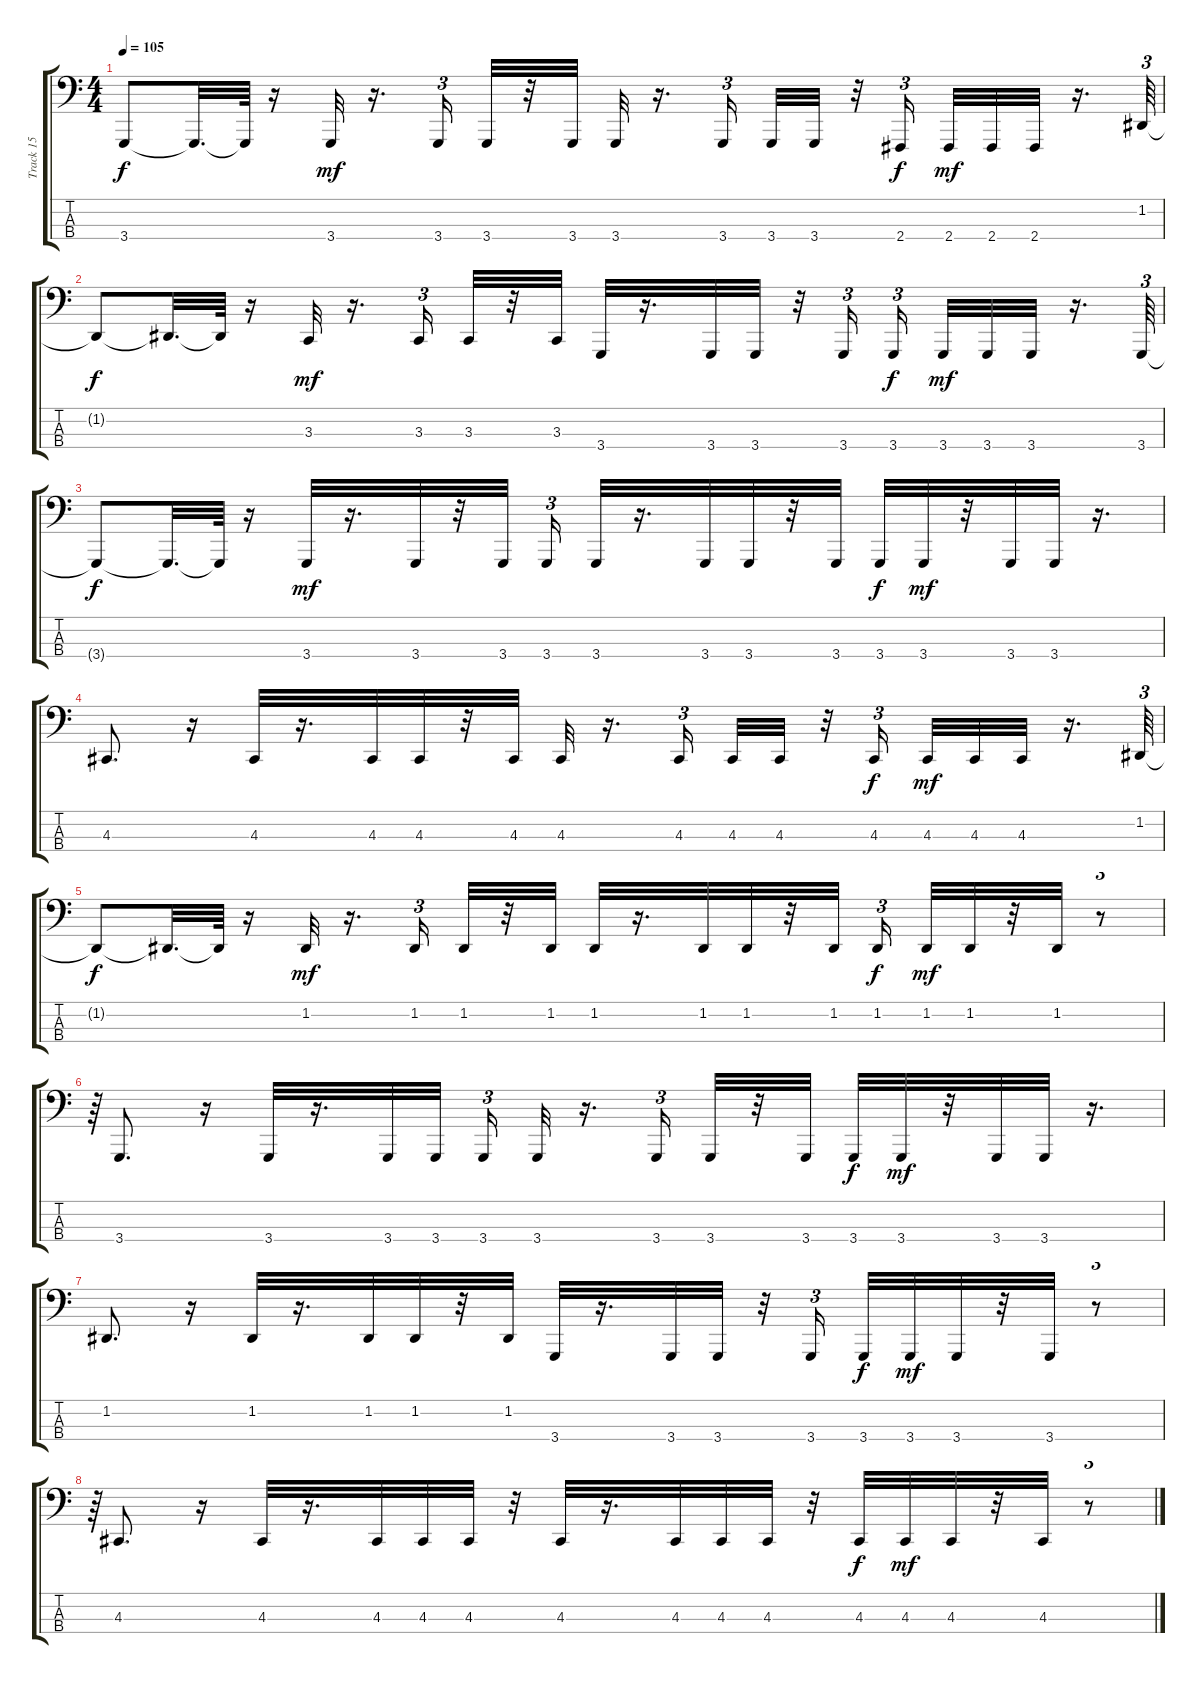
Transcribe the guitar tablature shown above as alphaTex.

\track ("Track 15" "Track 15") {instrument stringensemble1}
\staff {score tabs}
\tuning (G2 D2 A1 E1) {hide}
\ts (4 4)
\tempo 105
\clef f4
\ks c
3.4{t}.8{dy f} 3.4{t}.32{d} 3.4{t}.64 r.16 3.4.32{dy mf} r.16{d} 3.4.16{tu (3 2)} 3.4.32 r.32 3.4.32 3.4.32 r.16{d} 3.4.16{tu (3 2) beam splitsecondary} 3.4.32 3.4.32 r.32 2.4.16{tu (3 2) dy f beam splitsecondary} 2.4.32{dy mf} 2.4.32 2.4.32 r.16{d} 1.2.64{tu (3 2)} |
1.2{t}.8{dy f} 1.2{t}.32{d} 1.2{t}.64 r.16 3.3.32{dy mf} r.16{d} 3.3.16{tu (3 2)} 3.3.32 r.32 3.3.32 3.4.32 r.16{d} 3.4.32 3.4.32 r.32 3.4.16{tu (3 2)} 3.4.16{tu (3 2) dy f beam splitsecondary} 3.4.32{dy mf} 3.4.32 3.4.32 r.16{d} 3.4.64{tu (3 2)} |
3.4{t}.8{dy f} 3.4{t}.32{d} 3.4{t}.64 r.16 3.4.32{dy mf} r.16{d} 3.4.32 r.32 3.4.32 3.4.16{tu (3 2)} 3.4.32 r.16{d} 3.4.32 3.4.32 r.32 3.4.32 3.4.32{dy f} 3.4.32{dy mf} r.32 3.4.32 3.4.32 r.16{d} |
4.3.8{d} r.16 4.3.32 r.16{d} 4.3.32 4.3.32 r.32 4.3.32 4.3.32 r.16{d} 4.3.16{tu (3 2) beam splitsecondary} 4.3.32 4.3.32 r.32 4.3.16{tu (3 2) dy f beam splitsecondary} 4.3.32{dy mf} 4.3.32 4.3.32 r.16{d} 1.2.64{tu (3 2)} |
1.2{t}.8{dy f} 1.2{t}.32{d} 1.2{t}.64 r.16 1.2.32{dy mf} r.16{d} 1.2.16{tu (3 2)} 1.2.32 r.32 1.2.32 1.2.32 r.16{d} 1.2.32 1.2.32 r.32 1.2.32 1.2.16{tu (3 2) dy f beam splitsecondary} 1.2.32{dy mf} 1.2.32 r.32 1.2.32 r.8{tu (3 2)} |
r.64{tu (3 2)} 3.4.8{d} r.16 3.4.32 r.16{d} 3.4.32 3.4.32{beam splitsecondary} 3.4.16{tu (3 2)} 3.4.32 r.16{d} 3.4.16{tu (3 2)} 3.4.32 r.32 3.4.32 3.4.32{dy f} 3.4.32{dy mf} r.32 3.4.32 3.4.32 r.16{d} |
1.2.8{d} r.16 1.2.32 r.16{d} 1.2.32 1.2.32 r.32 1.2.32 3.4.32 r.16{d} 3.4.32 3.4.32 r.32 3.4.16{tu (3 2)} 3.4.32{dy f} 3.4.32{dy mf} 3.4.32 r.32 3.4.32 r.8{tu (3 2)} |
r.64{tu (3 2)} 4.3.8{d} r.16 4.3.32 r.16{d} 4.3.32 4.3.32 4.3.32 r.32 4.3.32 r.16{d} 4.3.32 4.3.32 4.3.32 r.32 4.3.32{dy f} 4.3.32{dy mf} 4.3.32 r.32 4.3.32 r.8{tu (3 2)}
